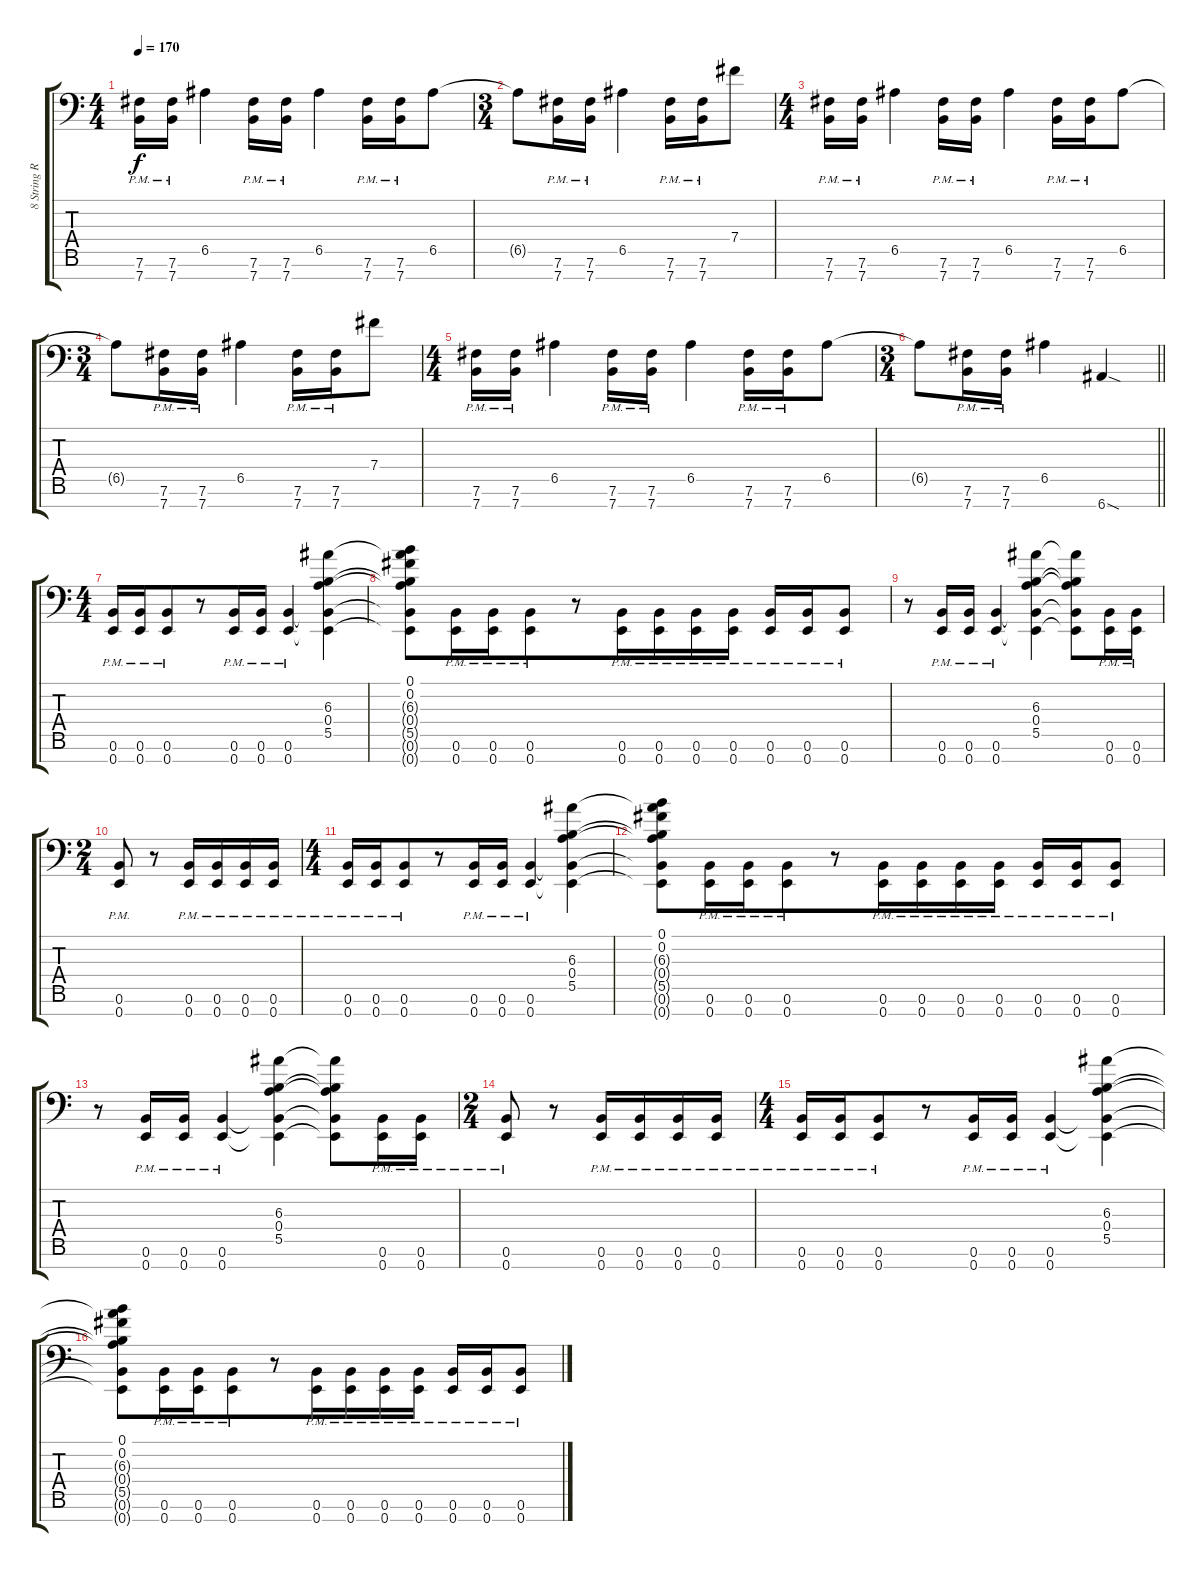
\track ("8 String Right" "8 String R") {instrument distortionguitar bank 255}
\staff {score tabs}
\tuning (B3 Gb3 E3 B2 E2 B1 E1) {hide}
\ts (4 4)
\tempo 170
\clef f4
\ks c
(7.6{pm} 7.7{pm}).16{dy f beam merge} (7.6{pm} 7.7{pm}).16 6.5.4{beam merge} (7.6{pm} 7.7{pm}).16{beam merge} (7.6{pm} 7.7{pm}).16 6.5.4{beam merge} (7.6{pm} 7.7{pm}).16{beam merge} (7.6{pm} 7.7{pm}).16 6.5.8 |
\ts (3 4)
6.5{t}.8{beam merge} (7.6{pm} 7.7{pm}).16{beam merge} (7.6{pm} 7.7{pm}).16 6.5.4{beam merge} (7.6{pm} 7.7{pm}).16{beam merge} (7.6{pm} 7.7{pm}).16 7.4.8 |
\ts (4 4)
(7.6{pm} 7.7{pm}).16{beam merge} (7.6{pm} 7.7{pm}).16 6.5.4{beam merge} (7.6{pm} 7.7{pm}).16{beam merge} (7.6{pm} 7.7{pm}).16 6.5.4{beam merge} (7.6{pm} 7.7{pm}).16{beam merge} (7.6{pm} 7.7{pm}).16 6.5.8 |
\ts (3 4)
6.5{t}.8{beam merge} (7.6{pm} 7.7{pm}).16{beam merge} (7.6{pm} 7.7{pm}).16 6.5.4{beam merge} (7.6{pm} 7.7{pm}).16{beam merge} (7.6{pm} 7.7{pm}).16 7.4.8 |
\ts (4 4)
(7.6{pm} 7.7{pm}).16{beam merge} (7.6{pm} 7.7{pm}).16 6.5.4{beam merge} (7.6{pm} 7.7{pm}).16{beam merge} (7.6{pm} 7.7{pm}).16 6.5.4{beam merge} (7.6{pm} 7.7{pm}).16{beam merge} (7.6{pm} 7.7{pm}).16 6.5.8 |
\ts (3 4)
\barLineRight lightlight
6.5{t}.8{beam merge} (7.6{pm} 7.7{pm}).16{beam merge} (7.6{pm} 7.7{pm}).16 6.5.4 6.7{sod}.4 |
\ts (4 4)
\section ("" "")
(0.6{pm} 0.7{pm}).16 (0.6{pm} 0.7{pm}).16{beam merge} (0.6{pm} 0.7{pm}).8{beam merge} r.8{beam merge} (0.6{pm} 0.7{pm}).16 (0.6{pm} 0.7{pm}).16 (0.6{pm} 0.7{pm}).4 (6.3 0.4 5.5 0.6{t} 0.7{t}).4 |
(0.1 0.2 6.3{t} 0.4{t} 5.5{t} 0.6{t} 0.7{t}).8 (0.6{pm} 0.7{pm}).16 (0.6{pm} 0.7{pm}).16{beam merge} (0.6{pm} 0.7{pm}).8{beam merge} r.8 (0.6{pm} 0.7{pm}).16 (0.6{pm} 0.7{pm}).16{beam merge} (0.6{pm} 0.7{pm}).16 (0.6{pm} 0.7{pm}).16 (0.6{pm} 0.7{pm}).16{beam merge} (0.6{pm} 0.7{pm}).16 (0.6{pm} 0.7{pm}).8 |
r.8{beam merge} (0.6{pm} 0.7{pm}).16 (0.6{pm} 0.7{pm}).16 (0.6{pm} 0.7{pm}).4 (6.3 0.4 5.5 0.6{t} 0.7{t}).4 (6.3{t} 0.4{t} 5.5{t} 0.6{t} 0.7{t}).8 (0.6{pm} 0.7{pm}).16 (0.6{pm} 0.7{pm}).16 |
\ts (2 4)
(0.6{pm} 0.7{pm}).8 r.8 (0.6{pm} 0.7{pm}).16 (0.6{pm} 0.7{pm}).16{beam merge} (0.6{pm} 0.7{pm}).16 (0.6{pm} 0.7{pm}).16 |
\ts (4 4)
(0.6{pm} 0.7{pm}).16 (0.6{pm} 0.7{pm}).16{beam merge} (0.6{pm} 0.7{pm}).8{beam merge} r.8{beam merge} (0.6{pm} 0.7{pm}).16 (0.6{pm} 0.7{pm}).16 (0.6{pm} 0.7{pm}).4 (6.3 0.4 5.5 0.6{t} 0.7{t}).4 |
(0.1 0.2 6.3{t} 0.4{t} 5.5{t} 0.6{t} 0.7{t}).8 (0.6{pm} 0.7{pm}).16 (0.6{pm} 0.7{pm}).16{beam merge} (0.6{pm} 0.7{pm}).8{beam merge} r.8 (0.6{pm} 0.7{pm}).16 (0.6{pm} 0.7{pm}).16{beam merge} (0.6{pm} 0.7{pm}).16 (0.6{pm} 0.7{pm}).16 (0.6{pm} 0.7{pm}).16{beam merge} (0.6{pm} 0.7{pm}).16 (0.6{pm} 0.7{pm}).8 |
r.8{beam merge} (0.6{pm} 0.7{pm}).16 (0.6{pm} 0.7{pm}).16 (0.6{pm} 0.7{pm}).4 (6.3 0.4 5.5 0.6{t} 0.7{t}).4 (6.3{t} 0.4{t} 5.5{t} 0.6{t} 0.7{t}).8 (0.6{pm} 0.7{pm}).16 (0.6{pm} 0.7{pm}).16 |
\ts (2 4)
(0.6{pm} 0.7{pm}).8 r.8 (0.6{pm} 0.7{pm}).16 (0.6{pm} 0.7{pm}).16{beam merge} (0.6{pm} 0.7{pm}).16 (0.6{pm} 0.7{pm}).16 |
\ts (4 4)
(0.6{pm} 0.7{pm}).16 (0.6{pm} 0.7{pm}).16{beam merge} (0.6{pm} 0.7{pm}).8{beam merge} r.8{beam merge} (0.6{pm} 0.7{pm}).16 (0.6{pm} 0.7{pm}).16 (0.6{pm} 0.7{pm}).4 (6.3 0.4 5.5 0.6{t} 0.7{t}).4 |
(0.1 0.2 6.3{t} 0.4{t} 5.5{t} 0.6{t} 0.7{t}).8 (0.6{pm} 0.7{pm}).16 (0.6{pm} 0.7{pm}).16{beam merge} (0.6{pm} 0.7{pm}).8{beam merge} r.8 (0.6{pm} 0.7{pm}).16 (0.6{pm} 0.7{pm}).16{beam merge} (0.6{pm} 0.7{pm}).16 (0.6{pm} 0.7{pm}).16 (0.6{pm} 0.7{pm}).16{beam merge} (0.6{pm} 0.7{pm}).16 (0.6{pm} 0.7{pm}).8
